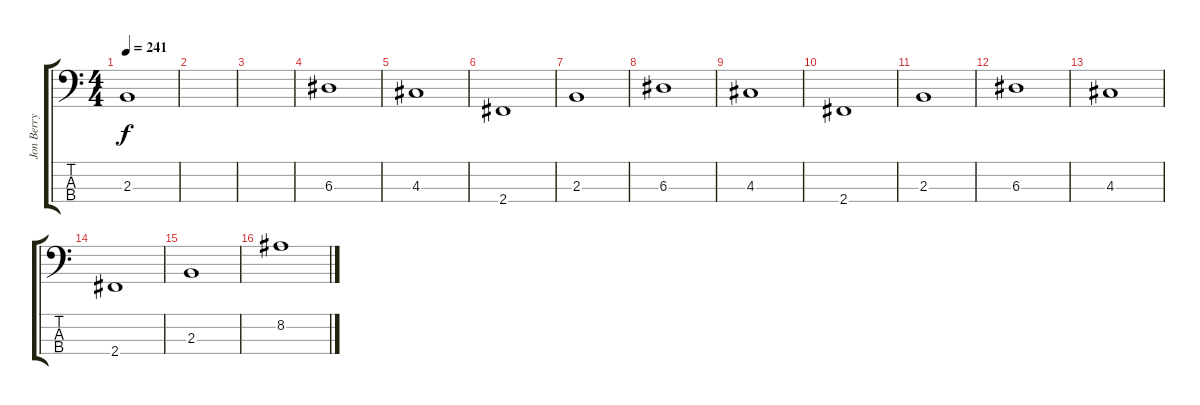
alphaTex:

\track ("Jon Berry" "Jon Berry") {instrument electricbasspick}
\staff {score tabs}
\tuning (G2 D2 A1 E1) {hide}
\ts (4 4)
\tempo 241
\clef f4
\ks c
2.3{t}.1{dy f} |
|
|
6.3.1 |
4.3.1 |
2.4.1 |
2.3.1 |
6.3.1 |
4.3.1 |
2.4.1 |
2.3.1 |
6.3.1 |
4.3.1 |
2.4.1 |
2.3.1 |
8.2.1
